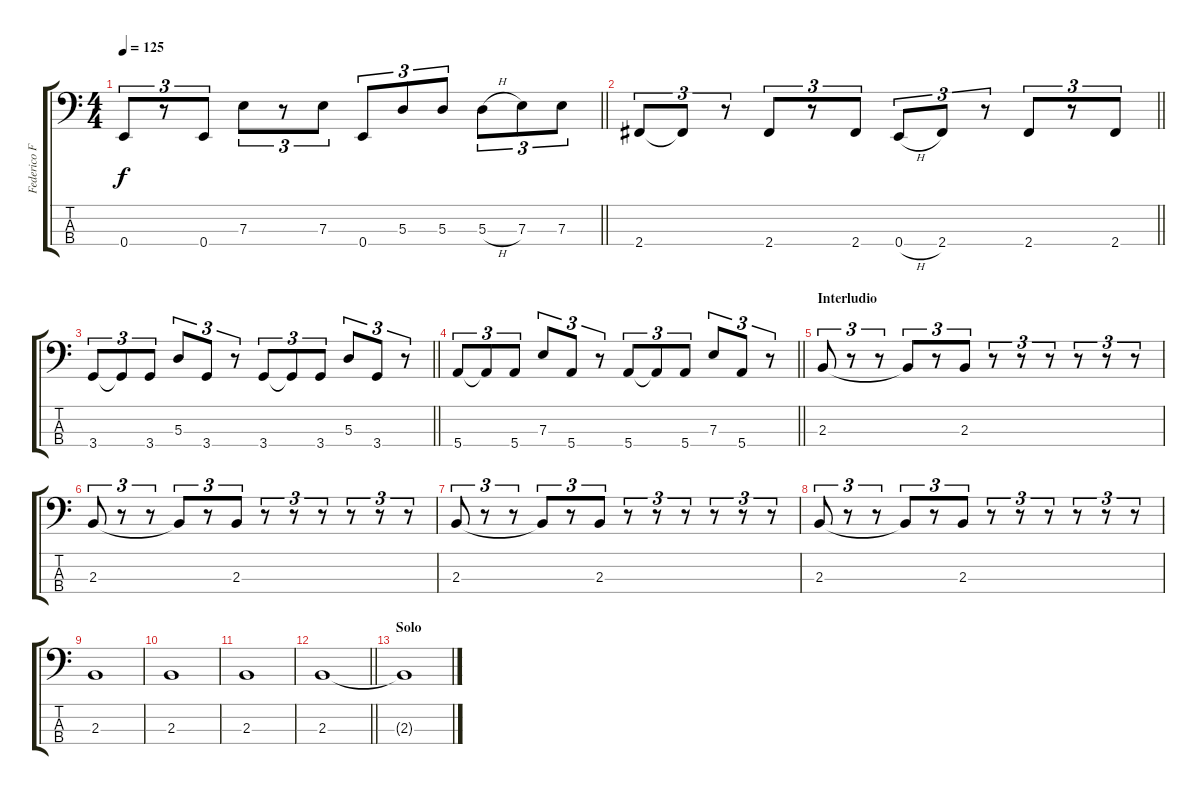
\track ("Federico Fong" "Federico F") {instrument electricbassfinger}
\staff {score tabs}
\tuning (G2 D2 A1 E1) {hide}
\ts (4 4)
\tempo 125
\clef f4
\barLineRight lightlight
\ks c
0.4.8{tu (3 2) dy f} r.8{tu (3 2)} 0.4.8{tu (3 2)} 7.3.8{tu (3 2)} r.8{tu (3 2)} 7.3.8{tu (3 2)} 0.4.8{tu (3 2)} 5.3.8{tu (3 2)} 5.3.8{tu (3 2)} 5.3{h}.8{tu (3 2)} 7.3.8{tu (3 2)} 7.3.8{tu (3 2)} |
\barLineRight lightlight
2.4.8{tu (3 2)} 2.4{t}.8{tu (3 2)} r.8{tu (3 2)} 2.4.8{tu (3 2)} r.8{tu (3 2)} 2.4.8{tu (3 2)} 0.4{h}.8{tu (3 2)} 2.4.8{tu (3 2)} r.8{tu (3 2)} 2.4.8{tu (3 2)} r.8{tu (3 2)} 2.4.8{tu (3 2)} |
\barLineRight lightlight
3.4.8{tu (3 2)} 3.4{t}.8{tu (3 2)} 3.4.8{tu (3 2)} 5.3.8{tu (3 2)} 3.4.8{tu (3 2)} r.8{tu (3 2)} 3.4.8{tu (3 2)} 3.4{t}.8{tu (3 2)} 3.4.8{tu (3 2)} 5.3.8{tu (3 2)} 3.4.8{tu (3 2)} r.8{tu (3 2)} |
\barLineRight lightlight
5.4.8{tu (3 2)} 5.4{t}.8{tu (3 2)} 5.4.8{tu (3 2)} 7.3.8{tu (3 2)} 5.4.8{tu (3 2)} r.8{tu (3 2)} 5.4.8{tu (3 2)} 5.4{t}.8{tu (3 2)} 5.4.8{tu (3 2)} 7.3.8{tu (3 2)} 5.4.8{tu (3 2)} r.8{tu (3 2)} |
\section ("" "Interludio")
2.3.8{tu (3 2)} r.8{tu (3 2)} r.8{tu (3 2)} 2.3{t}.8{tu (3 2)} r.8{tu (3 2)} 2.3.8{tu (3 2)} r.8{tu (3 2)} r.8{tu (3 2)} r.8{tu (3 2)} r.8{tu (3 2)} r.8{tu (3 2)} r.8{tu (3 2)} |
2.3.8{tu (3 2)} r.8{tu (3 2)} r.8{tu (3 2)} 2.3{t}.8{tu (3 2)} r.8{tu (3 2)} 2.3.8{tu (3 2)} r.8{tu (3 2)} r.8{tu (3 2)} r.8{tu (3 2)} r.8{tu (3 2)} r.8{tu (3 2)} r.8{tu (3 2)} |
2.3.8{tu (3 2)} r.8{tu (3 2)} r.8{tu (3 2)} 2.3{t}.8{tu (3 2)} r.8{tu (3 2)} 2.3.8{tu (3 2)} r.8{tu (3 2)} r.8{tu (3 2)} r.8{tu (3 2)} r.8{tu (3 2)} r.8{tu (3 2)} r.8{tu (3 2)} |
2.3.8{tu (3 2)} r.8{tu (3 2)} r.8{tu (3 2)} 2.3{t}.8{tu (3 2)} r.8{tu (3 2)} 2.3.8{tu (3 2)} r.8{tu (3 2)} r.8{tu (3 2)} r.8{tu (3 2)} r.8{tu (3 2)} r.8{tu (3 2)} r.8{tu (3 2)} |
2.3.1 |
2.3.1 |
2.3.1 |
\barLineRight lightlight
2.3.1 |
\section ("" "Solo")
2.3{t}.1
